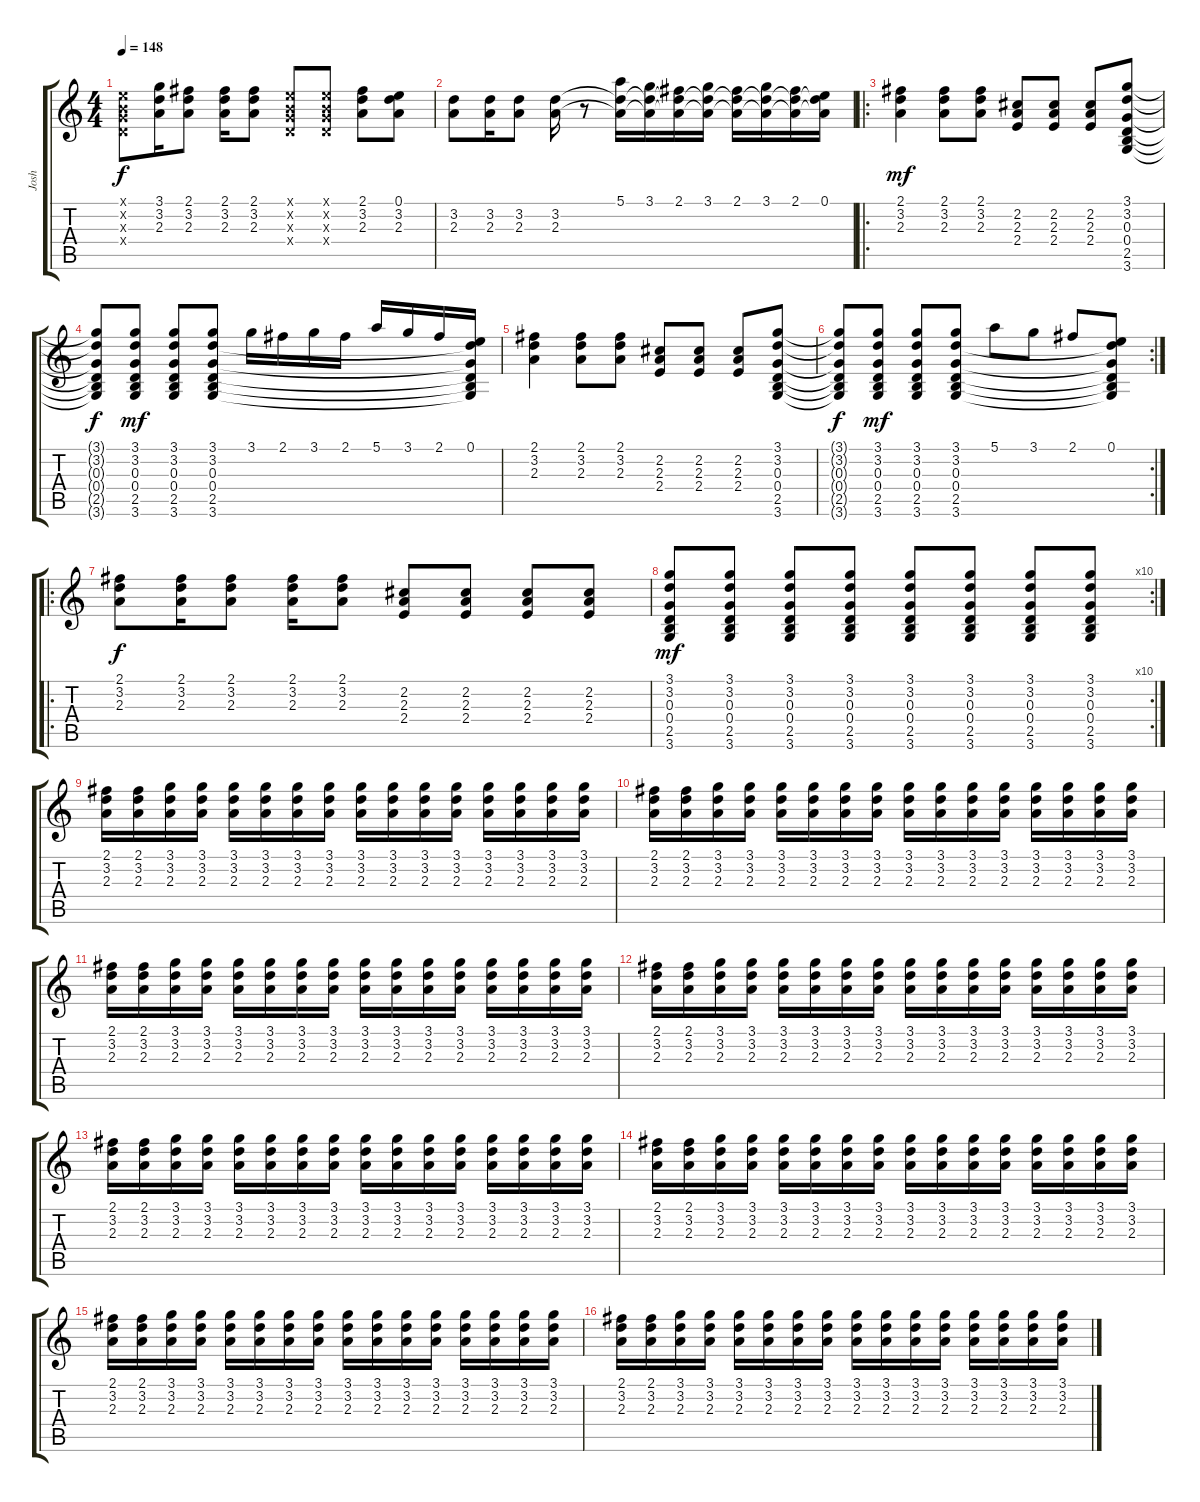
\track ("Josh" "Josh") {instrument acousticguitarsteel}
\staff {score tabs}
\tuning (E4 B3 G3 D3 A2 E2) {hide}
\ts (4 4)
\tempo 148
\clef g2
\ks c
(0.1{x} 0.2{x} 0.3{x} 0.4{x}).8{dy f} (3.1 3.2 2.3).16 (2.1 3.2 2.3).8 (2.1 3.2 2.3).16 (2.1 3.2 2.3).8 (0.1{x} 0.2{x} 0.3{x} 0.4{x}).8 (0.1{x} 0.2{x} 0.3{x} 0.4{x}).8 (2.1 3.2 2.3).8 (0.1 3.2 2.3).8 |
(3.2 2.3).8 (3.2 2.3).16 (3.2 2.3).8 (3.2 2.3).16 r.8 (5.1 3.2{t} 2.3{t}).16 (3.1 3.2{t} 2.3{t}).16 (2.1 3.2{t} 2.3{t}).16 (3.1 3.2{t} 2.3{t}).16 (2.1 3.2{t} 2.3{t}).16 (3.1 3.2{t} 2.3{t}).16 (2.1 3.2{t} 2.3{t}).16 (0.1 3.2{t} 2.3{t}).16 |
\ro
(2.1 3.2 2.3).4{dy mf} (2.1 3.2 2.3).8 (2.1 3.2 2.3).8 (2.2 2.3 2.4).8 (2.2 2.3 2.4).8 (2.2 2.3 2.4).8 (3.1 3.2 0.3 0.4 2.5 3.6).8 |
(3.1{t} 3.2{t} 0.3{t} 0.4{t} 2.5{t} 3.6{t}).8{dy f} (3.1 3.2 0.3 0.4 2.5 3.6).8{dy mf} (3.1 3.2 0.3 0.4 2.5 3.6).8 (3.1 3.2 0.3 0.4 2.5 3.6).8 3.1.16 2.1.16 3.1.16 2.1.16 5.1.16 3.1.16 2.1.16 (0.1 3.2{t} 0.3{t} 0.4{t} 2.5{t} 3.6{t}).16 |
(2.1 3.2 2.3).4 (2.1 3.2 2.3).8 (2.1 3.2 2.3).8 (2.2 2.3 2.4).8 (2.2 2.3 2.4).8 (2.2 2.3 2.4).8 (3.1 3.2 0.3 0.4 2.5 3.6).8 |
\rc 2
(3.1{t} 3.2{t} 0.3{t} 0.4{t} 2.5{t} 3.6{t}).8{dy f} (3.1 3.2 0.3 0.4 2.5 3.6).8{dy mf} (3.1 3.2 0.3 0.4 2.5 3.6).8 (3.1 3.2 0.3 0.4 2.5 3.6).8 5.1.8 3.1.8 2.1.8 (0.1 3.2{t} 0.3{t} 0.4{t} 2.5{t} 3.6{t}).8 |
\ro
(2.1 3.2 2.3).8{dy f} (2.1 3.2 2.3).16 (2.1 3.2 2.3).8 (2.1 3.2 2.3).16 (2.1 3.2 2.3).8 (2.2 2.3 2.4).8 (2.2 2.3 2.4).8 (2.2 2.3 2.4).8 (2.2 2.3 2.4).8 |
\rc 10
(3.1 3.2 0.3 0.4 2.5 3.6).8{dy mf} (3.1 3.2 0.3 0.4 2.5 3.6).8 (3.1 3.2 0.3 0.4 2.5 3.6).8 (3.1 3.2 0.3 0.4 2.5 3.6).8 (3.1 3.2 0.3 0.4 2.5 3.6).8 (3.1 3.2 0.3 0.4 2.5 3.6).8 (3.1 3.2 0.3 0.4 2.5 3.6).8 (3.1 3.2 0.3 0.4 2.5 3.6).8 |
(2.1 3.2 2.3).16 (2.1 3.2 2.3).16 (3.1 3.2 2.3).16 (3.1 3.2 2.3).16 (3.1 3.2 2.3).16 (3.1 3.2 2.3).16 (3.1 3.2 2.3).16 (3.1 3.2 2.3).16 (3.1 3.2 2.3).16 (3.1 3.2 2.3).16 (3.1 3.2 2.3).16 (3.1 3.2 2.3).16 (3.1 3.2 2.3).16 (3.1 3.2 2.3).16 (3.1 3.2 2.3).16 (3.1 3.2 2.3).16 |
(2.1 3.2 2.3).16 (2.1 3.2 2.3).16 (3.1 3.2 2.3).16 (3.1 3.2 2.3).16 (3.1 3.2 2.3).16 (3.1 3.2 2.3).16 (3.1 3.2 2.3).16 (3.1 3.2 2.3).16 (3.1 3.2 2.3).16 (3.1 3.2 2.3).16 (3.1 3.2 2.3).16 (3.1 3.2 2.3).16 (3.1 3.2 2.3).16 (3.1 3.2 2.3).16 (3.1 3.2 2.3).16 (3.1 3.2 2.3).16 |
(2.1 3.2 2.3).16 (2.1 3.2 2.3).16 (3.1 3.2 2.3).16 (3.1 3.2 2.3).16 (3.1 3.2 2.3).16 (3.1 3.2 2.3).16 (3.1 3.2 2.3).16 (3.1 3.2 2.3).16 (3.1 3.2 2.3).16 (3.1 3.2 2.3).16 (3.1 3.2 2.3).16 (3.1 3.2 2.3).16 (3.1 3.2 2.3).16 (3.1 3.2 2.3).16 (3.1 3.2 2.3).16 (3.1 3.2 2.3).16 |
(2.1 3.2 2.3).16 (2.1 3.2 2.3).16 (3.1 3.2 2.3).16 (3.1 3.2 2.3).16 (3.1 3.2 2.3).16 (3.1 3.2 2.3).16 (3.1 3.2 2.3).16 (3.1 3.2 2.3).16 (3.1 3.2 2.3).16 (3.1 3.2 2.3).16 (3.1 3.2 2.3).16 (3.1 3.2 2.3).16 (3.1 3.2 2.3).16 (3.1 3.2 2.3).16 (3.1 3.2 2.3).16 (3.1 3.2 2.3).16 |
(2.1 3.2 2.3).16 (2.1 3.2 2.3).16 (3.1 3.2 2.3).16 (3.1 3.2 2.3).16 (3.1 3.2 2.3).16 (3.1 3.2 2.3).16 (3.1 3.2 2.3).16 (3.1 3.2 2.3).16 (3.1 3.2 2.3).16 (3.1 3.2 2.3).16 (3.1 3.2 2.3).16 (3.1 3.2 2.3).16 (3.1 3.2 2.3).16 (3.1 3.2 2.3).16 (3.1 3.2 2.3).16 (3.1 3.2 2.3).16 |
(2.1 3.2 2.3).16 (2.1 3.2 2.3).16 (3.1 3.2 2.3).16 (3.1 3.2 2.3).16 (3.1 3.2 2.3).16 (3.1 3.2 2.3).16 (3.1 3.2 2.3).16 (3.1 3.2 2.3).16 (3.1 3.2 2.3).16 (3.1 3.2 2.3).16 (3.1 3.2 2.3).16 (3.1 3.2 2.3).16 (3.1 3.2 2.3).16 (3.1 3.2 2.3).16 (3.1 3.2 2.3).16 (3.1 3.2 2.3).16 |
(2.1 3.2 2.3).16 (2.1 3.2 2.3).16 (3.1 3.2 2.3).16 (3.1 3.2 2.3).16 (3.1 3.2 2.3).16 (3.1 3.2 2.3).16 (3.1 3.2 2.3).16 (3.1 3.2 2.3).16 (3.1 3.2 2.3).16 (3.1 3.2 2.3).16 (3.1 3.2 2.3).16 (3.1 3.2 2.3).16 (3.1 3.2 2.3).16 (3.1 3.2 2.3).16 (3.1 3.2 2.3).16 (3.1 3.2 2.3).16 |
(2.1 3.2 2.3).16 (2.1 3.2 2.3).16 (3.1 3.2 2.3).16 (3.1 3.2 2.3).16 (3.1 3.2 2.3).16 (3.1 3.2 2.3).16 (3.1 3.2 2.3).16 (3.1 3.2 2.3).16 (3.1 3.2 2.3).16 (3.1 3.2 2.3).16 (3.1 3.2 2.3).16 (3.1 3.2 2.3).16 (3.1 3.2 2.3).16 (3.1 3.2 2.3).16 (3.1 3.2 2.3).16 (3.1 3.2 2.3).16
